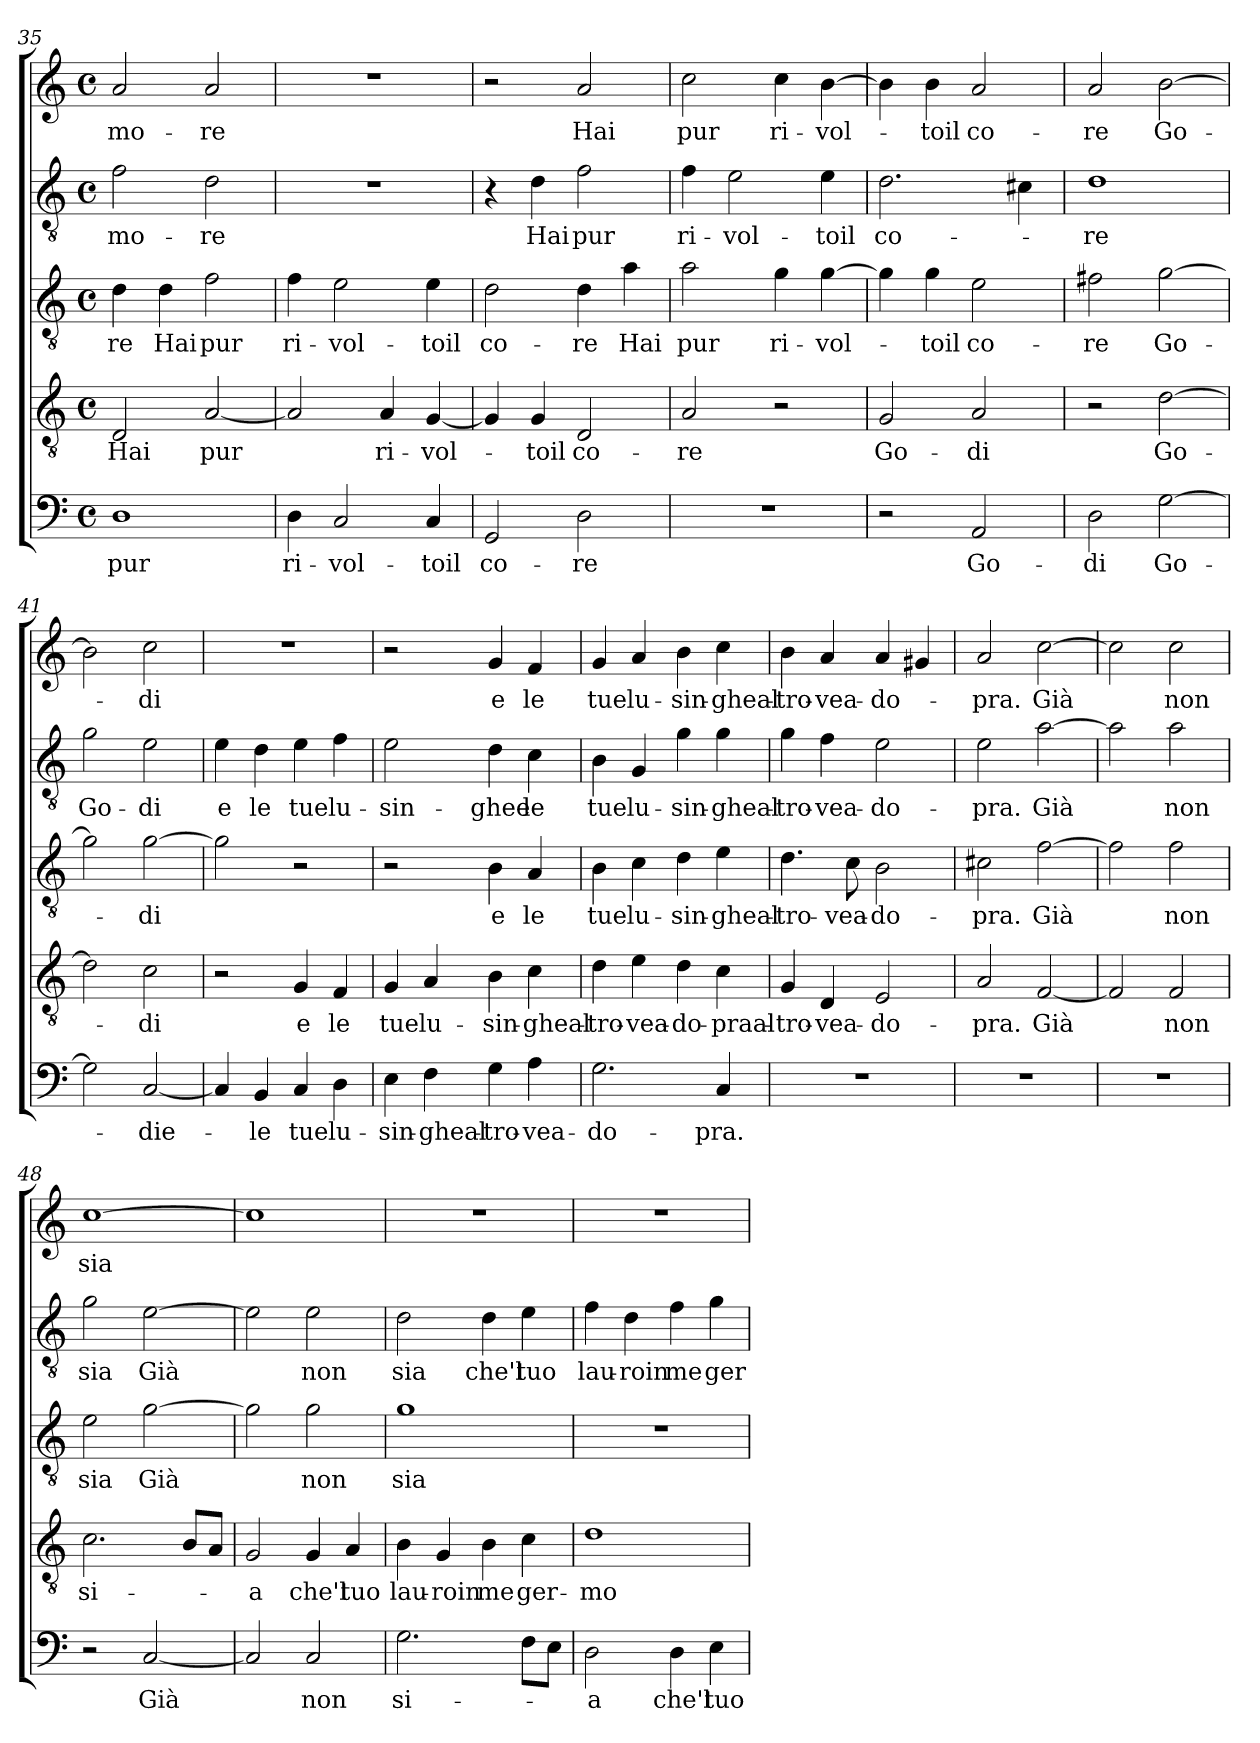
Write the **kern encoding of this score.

**kern	**text	**kern	**text	**kern	**text	**kern	**text	**kern	**text
*part5	*part5	*part4	*part4	*part3	*part3	*part2	*part2	*part1	*part1
*staff5	*staff5	*staff4	*staff4	*staff3	*staff3	*staff2	*staff2	*staff1	*staff1
*clefF4	*	*clefGv2	*	*clefGv2	*	*clefGv2	*	*clefG2	*
*k[]	*	*k[]	*	*k[]	*	*k[]	*	*k[]	*
*C:	*	*C:	*	*C:	*	*C:	*	*C:	*
*M4/4	*	*M4/4	*	*M4/4	*	*M4/4	*	*M4/4	*
*met(c)	*	*met(c)	*	*met(c)	*	*met(c)	*	*met(c)	*
=35	=35	=35	=35	=35	=35	=35	=35	=35	=35
1D	pur	2D/	Hai	4d\	-re	2f\	-mo-	2a/	-mo-
.	.	.	.	4d\	Hai	.	.	.	.
.	.	[2A/	pur	2f\	pur	2d\	-re	2a/	-re
!!LO:LB:g=z
=36	=36	=36	=36	=36	=36	=36	=36	=36	=36
4D\	ri-	2A/]	.	4f\	ri-	1r	.	1r	.
2C/	-vol-	.	.	2e\	-vol-	.	.	.	.
.	.	4A/	ri-	.	.	.	.	.	.
4C/	-toil	[4G/	-vol-	4e\	-toil	.	.	.	.
=37	=37	=37	=37	=37	=37	=37	=37	=37	=37
2GG/	co-	4G/]	.	2d\	co-	4r	.	2r	.
.	.	4G/	-toil	.	.	4d\	Hai	.	.
2D\	-re	2D/	co-	4d\	-re	2f\	pur	2a/	Hai
.	.	.	.	4a\	Hai	.	.	.	.
=38	=38	=38	=38	=38	=38	=38	=38	=38	=38
1r	.	2A/	-re	2a\	pur	4f\	ri-	2cc\	pur
.	.	.	.	.	.	2e\	-vol-	.	.
.	.	2r	.	4g\	ri-	.	.	4cc\	ri-
.	.	.	.	[4g\	-vol-	4e\	-toil	[4b\	-vol-
=39	=39	=39	=39	=39	=39	=39	=39	=39	=39
2r	.	2G/	Go-	4g\]	.	2.d\	co-	4b\]	.
.	.	.	.	4g\	-toil	.	.	4b\	-toil
2AA/	Go-	2A/	-di	2e\	co-	.	.	2a/	co-
.	.	.	.	.	.	4c#X\	.	.	.
=40	=40	=40	=40	=40	=40	=40	=40	=40	=40
2D\	-di	2r	.	2f#X\	-re	1d	-re	2a/	-re
[2G\	Go-	[2d\	Go-	[2g\	Go-	.	.	[2b\	Go-
!!LO:PB:g=z
=41	=41	=41	=41	=41	=41	=41	=41	=41	=41
2G\]	.	2d\]	.	2g\]	.	2g\	Go-	2b\]	.
[2C/	-die-	2c\	-di	[2g\	-di	2e\	-di	2cc\	-di
=42	=42	=42	=42	=42	=42	=42	=42	=42	=42
4C/]	.	2r	.	2g\]	.	4e\	e	1r	.
4BB/	-le	.	.	.	.	4d\	le	.	.
4C/	tue	4G/	e	2r	.	4e\	tue	.	.
4D\	lu-	4F/	le	.	.	4f\	lu-	.	.
=43	=43	=43	=43	=43	=43	=43	=43	=43	=43
4E\	-sin-	4G/	tue	2r	.	2e\	-sin-	2r	.
4F\	-gheal-	4A/	lu-	.	.	.	.	.	.
4G\	-tro-	4B\	-sin-	4B\	e	4d\	-ghee	4g/	e
4A\	-vea-	4c\	-gheal-	4A/	le	4c\	le	4f/	le
=44	=44	=44	=44	=44	=44	=44	=44	=44	=44
2.G\	-do-	4d\	-tro-	4B\	tue	4B\	tue	4g/	tue
.	.	4e\	-vea-	4c\	lu-	4G/	lu-	4a/	lu-
.	.	4d\	-do-	4d\	-sin-	4g\	-sin-	4b\	-sin-
4C/	-pra.	4c\	-praal-	4e\	-gheal-	4g\	-gheal-	4cc\	-gheal-
=45	=45	=45	=45	=45	=45	=45	=45	=45	=45
1r	.	4G/	-tro-	4.d\	-tro-	4g\	-tro-	4b\	-tro-
.	.	4D/	-vea-	.	.	4f\	-vea-	4a/	-vea-
.	.	.	.	8c\	-vea-	.	.	.	.
.	.	2E/	-do-	2B\	-do-	2e\	-do-	4a/	-do-
.	.	.	.	.	.	.	.	4g#X/	.
!!LO:LB:g=z
=46	=46	=46	=46	=46	=46	=46	=46	=46	=46
1r	.	2A/	-pra.	2c#X\	-pra.	2e\	-pra.	2a/	-pra.
.	.	[2F/	Già	[2f\	Già	[2a\	Già	[2cc\	Già
=47	=47	=47	=47	=47	=47	=47	=47	=47	=47
1r	.	2F/]	.	2f\]	.	2a\]	.	2cc\]	.
.	.	2F/	non	2f\	non	2a\	non	2cc\	non
=48	=48	=48	=48	=48	=48	=48	=48	=48	=48
2r	.	2.c\	si-	2e\	sia	2g\	sia	[1cc	sia
[2C/	Già	.	.	[2g\	Già	[2e\	Già	.	.
.	.	8B/L	.	.	.	.	.	.	.
.	.	8A/J	.	.	.	.	.	.	.
=49	=49	=49	=49	=49	=49	=49	=49	=49	=49
2C/]	.	2G/	-a	2g\]	.	2e\]	.	1cc]	.
2C/	non	4G/	che'l	2g\	non	2e\	non	.	.
.	.	4A/	tuo	.	.	.	.	.	.
=50	=50	=50	=50	=50	=50	=50	=50	=50	=50
2.G\	si-	4B\	lau-	1g	sia	2d\	sia	1r	.
.	.	4G/	-roin	.	.	.	.	.	.
.	.	4B\	me	.	.	4d\	che'l	.	.
8F\L	.	4c\	ger-	.	.	4e\	tuo	.	.
8E\J	.	.	.	.	.	.	.	.	.
!!LO:LB:g=z
=51	=51	=51	=51	=51	=51	=51	=51	=51	=51
2D\	-a	1d	-mo-	1r	.	4f\	lau-	1r	.
.	.	.	.	.	.	4d\	-roin	.	.
4D\	che'l	.	.	.	.	4f\	me	.	.
4E\	tuo	.	.	.	.	4g\	ger-	.	.
=	=	=	=	=	=	=	=	=	=
*-	*-	*-	*-	*-	*-	*-	*-	*-	*-
